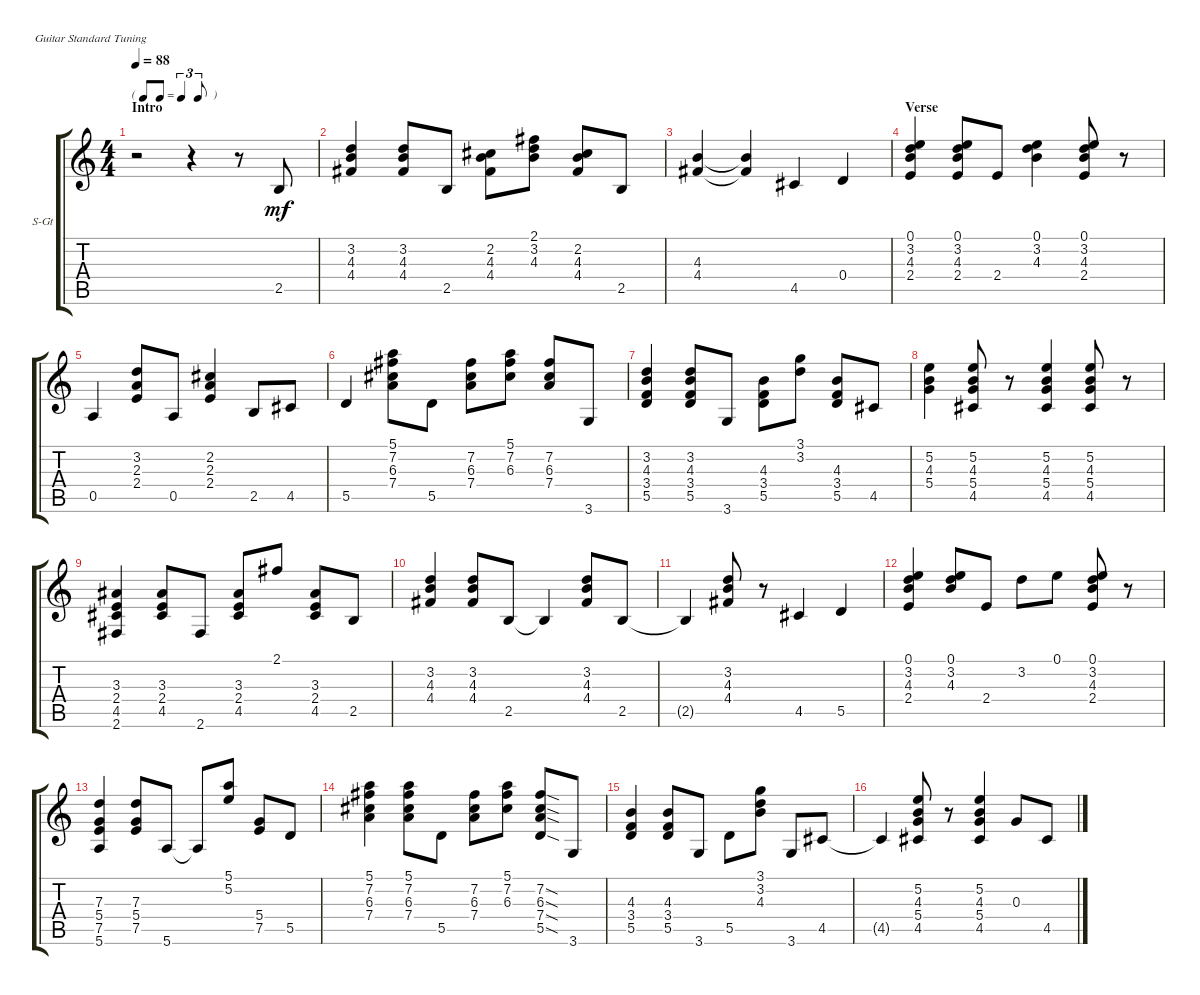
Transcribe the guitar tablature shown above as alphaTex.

\defaultSystemsLayout 4
\bracketExtendMode groupsimilarinstruments
\firstSystemTrackNameOrientation horizontal
\otherSystemsTrackNameOrientation horizontal
\track ("Steel Guitar" "S-Gt") {instrument acousticguitarsteel}
\staff {score tabs}
\tuning (E4 B3 G3 D3 A2 E2)
\ts (4 4)
\tf triplet8th
\section ("" "Intro")
\tempo 88
\clef g2
\ks c
r.2{dy mf instrument acousticguitarsteel} r.4 r.8 2.5.8 |
(4.4 4.3 3.2).4 (3.2 4.3 4.4).8 2.5.8 (4.4 4.3 2.2).8 (2.1 3.2 4.3).8 (4.3 2.2 4.4).8 2.5.8 |
(4.4 4.3).4 (4.3{t} 4.4{t}).4 4.5.4 0.4.4 |
\section ("" "Verse")
(2.4 4.3 3.2 0.1).4 (0.1 3.2 4.3 2.4).8 2.4.8 (4.3 3.2 0.1).4 (0.1 3.2 4.3 2.4).8 r.8 |
0.5.4 (2.4 2.3 3.2).8 0.5.8 (2.4 2.3 2.2).4 2.5.8 4.5.8 |
5.5.4 (5.1 7.2 6.3 7.4).8 5.5.8 (7.4 6.3 7.2).8 (7.2 5.1 6.3).8 (6.3 7.2 7.4).8 3.6.8 |
(5.5 3.4 4.3 3.2).4 (3.2 4.3 3.4 5.5).8 3.6.8 (5.5 3.4 4.3).8 (3.2 3.1).8 (4.3 3.4 5.5).8 4.5.8 |
(5.4 4.3 5.2).4 (5.2 4.3 5.4 4.5).8 r.8 (5.2 4.3 5.4 4.5).4 (4.5 5.4 4.3 5.2).8 r.8 |
(3.3 2.4 4.5 2.6).4 (4.5 2.4 3.3).8 2.6.8 (4.5 2.4 3.3).8 2.1.8 (3.3 2.4 4.5).8 2.5.8 |
(3.2 4.3 4.4).4 (4.4 4.3 3.2).8 2.5.8 2.5{t}.4 (4.4 4.3 3.2).8 2.5.8 |
2.5{t}.4 (4.4 4.3 3.2).8 r.8 4.5.4 5.5.4 |
(2.4 4.3 3.2 0.1).4 (0.1 3.2 4.3).8 2.4.8 3.2.8 0.1.8 (0.1 3.2 4.3 2.4).8 r.8 |
(5.6 7.5 5.4 7.3).4 (7.3 5.4 7.5).8 5.6.8 5.6{t}.8 (5.1 5.2).8 (5.4 7.5).8 5.5.8 |
(5.1 7.2 6.3 7.4).4 (7.4 6.3 7.2 5.1).8 5.5.8 (7.4 6.3 7.2).8 (7.2 5.1 6.3).8 (7.2{sod} 6.3{sod} 7.4{sod} 5.5{sod}).8 3.6.8 |
(5.5 3.4 4.3).4 (4.3 3.4 5.5).8 3.6.8 5.5.8 (4.3 3.2 3.1).8 3.6.8 4.5.8 |
4.5{t}.4 (4.5 5.4 4.3 5.2).8 r.8 (5.2 4.3 5.4 4.5).4 0.3.8 4.5.8
